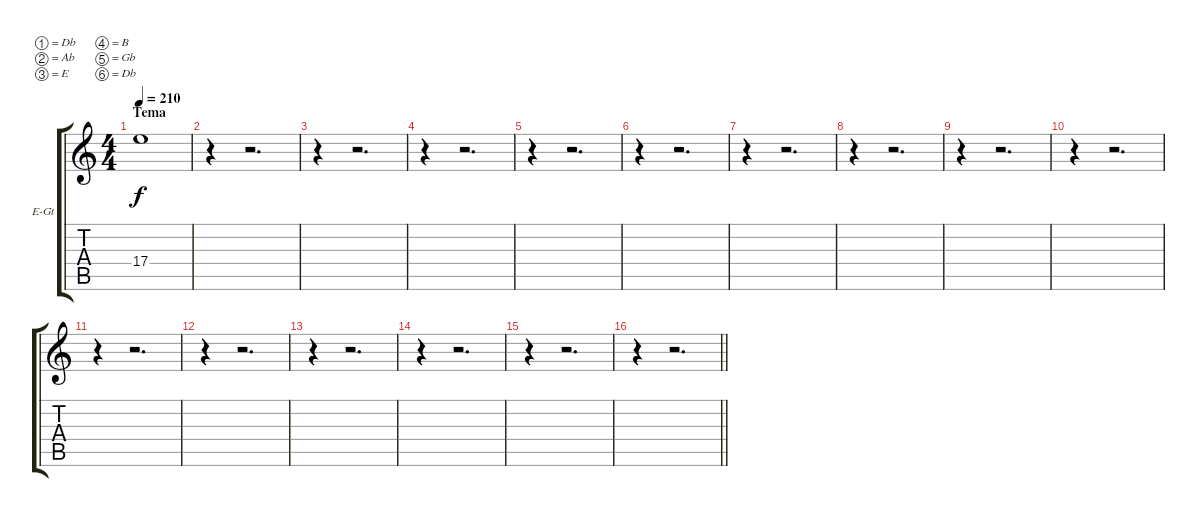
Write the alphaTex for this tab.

\bracketExtendMode groupsimilarinstruments
\firstSystemTrackNameOrientation horizontal
\otherSystemsTrackNameOrientation horizontal
\track ("Lead 2 " "E-Gt") {instrument distortionguitar}
\staff {score tabs}
\tuning (Db4 Ab3 E3 B2 Gb2 Db2)
\ts (4 4)
\section ("" "Tema")
\tempo 210
\clef g2
\ks c
17.4.1{dy f} |
r.4 r.2{d} |
r.4 r.2{d} |
r.4 r.2{d} |
r.4 r.2{d} |
r.4 r.2{d} |
r.4 r.2{d} |
r.4 r.2{d} |
r.4 r.2{d} |
r.4 r.2{d} |
r.4 r.2{d} |
r.4 r.2{d} |
r.4 r.2{d} |
r.4 r.2{d} |
r.4 r.2{d} |
\barLineRight lightlight
r.4 r.2{d}
